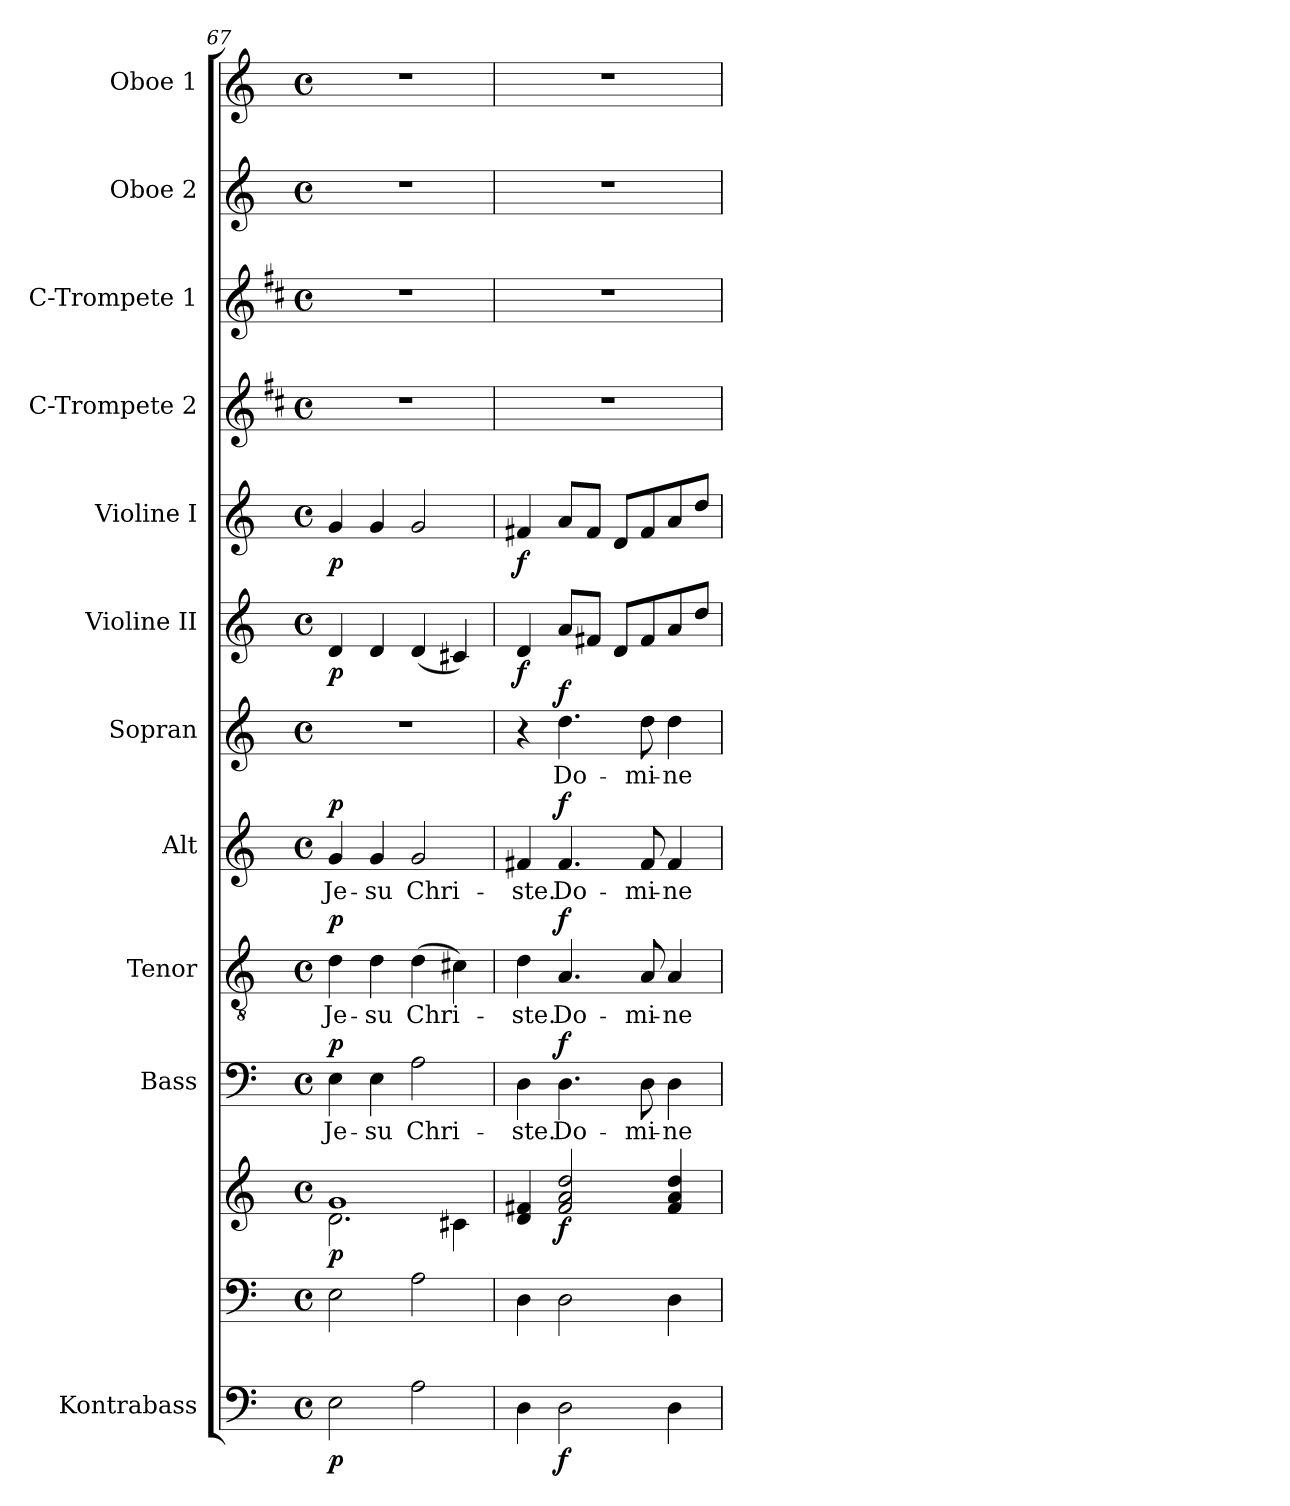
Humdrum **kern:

**kern	**dynam	**kern	**kern	**dynam	**kern	**text	**dynam	**kern	**text	**dynam	**kern	**text	**dynam	**kern	**text	**dynam	**kern	**dynam	**kern	**dynam	**kern	**kern	**kern	**kern
*part12	*part12	*part11	*part11	*part11	*part10	*part10	*part10	*part9	*part9	*part9	*part8	*part8	*part8	*part7	*part7	*part7	*part6	*part6	*part5	*part5	*part4	*part3	*part2	*part1
*staff13	*staff13	*staff12	*staff11	*staff11/12	*staff10	*staff10	*staff10	*staff9	*staff9	*staff9	*staff8	*staff8	*staff8	*staff7	*staff7	*staff7	*staff6	*staff6	*staff5	*staff5	*staff4	*staff3	*staff2	*staff1
*I"Kontrabass	*	*	*	*	*I"Bass	*	*	*I"Tenor	*	*	*I"Alt	*	*	*I"Sopran	*	*	*I"Violine II	*	*I"Violine I	*	*I"C-Trompete 2	*I"C-Trompete 1	*I"Oboe 2	*I"Oboe 1
*I'Kb.	*	*	*	*	*I'B.	*	*	*I'T.	*	*	*I'A.	*	*	*I'S.	*	*	*I'Vl. II	*	*I'Vl. I	*	*I'C Trp. 2	*I'C Trp. 1	*I'Ob. 2	*I'Ob. 1
*clefF4	*	*clefF4	*clefG2	*	*clefF4	*	*	*clefGv2	*	*	*clefG2	*	*	*clefG2	*	*	*clefG2	*	*clefG2	*	*clefG2	*clefG2	*clefG2	*clefG2
*ITrd7c12	*	*	*	*	*	*	*	*	*	*	*	*	*	*	*	*	*	*	*	*	*ITrd1c2	*ITrd1c2	*	*
*k[]	*	*k[]	*k[]	*	*k[]	*	*	*k[]	*	*	*k[]	*	*	*k[]	*	*	*k[]	*	*k[]	*	*k[]	*k[]	*k[]	*k[]
*C:	*	*C:	*C:	*	*C:	*	*	*C:	*	*	*C:	*	*	*C:	*	*	*C:	*	*C:	*	*C:	*C:	*C:	*C:
*M4/4	*	*M4/4	*M4/4	*	*M4/4	*	*	*M4/4	*	*	*M4/4	*	*	*M4/4	*	*	*M4/4	*	*M4/4	*	*M4/4	*M4/4	*M4/4	*M4/4
*met(c)	*	*met(c)	*met(c)	*	*met(c)	*	*	*met(c)	*	*	*met(c)	*	*	*met(c)	*	*	*met(c)	*	*met(c)	*	*met(c)	*met(c)	*met(c)	*met(c)
=67	=67	=67	=67	=67	=67	=67	=67	=67	=67	=67	=67	=67	=67	=67	=67	=67	=67	=67	=67	=67	=67	=67	=67	=67
*	*	*	*^	*	*	*	*	*	*	*	*	*	*	*	*	*	*	*	*	*	*	*	*	*
!	!LO:DY:b	!	!	!	!LO:DY:b	!	!LO:LY:b	!LO:DY:a	!	!LO:LY:b	!LO:DY:a	!	!LO:LY:b	!LO:DY:a	!	!	!	!	!LO:DY:b	!	!LO:DY:b	!	!	!	!
2EE\	p	2E\	1g	2.d\	p	4E\	Je-	p	4d\	Je-	p	4g/	Je-	p	1r	.	.	4d/	p	4g/	p	1r	1r	1r	1r
!	!	!	!	!	!	!	!LO:LY:b	!	!	!LO:LY:b	!	!	!LO:LY:b	!	!	!	!	!	!	!	!	!	!	!	!
.	.	.	.	.	.	4E\	-su	.	4d\	-su	.	4g/	-su	.	.	.	.	4d/	.	4g/	.	.	.	.	.
!	!	!	!	!	!	!	!LO:LY:b	!	!	!LO:LY:b	!	!	!LO:LY:b	!	!	!	!	!	!	!	!	!	!	!	!
2AA\	.	2A\	.	.	.	2A\	Chri-	.	(>4d\	Chri-	.	2g/	Chri-	.	.	.	.	(<4d/	.	2g/	.	.	.	.	.
.	.	.	.	4c#X\	.	.	.	.	4c#X\)	.	.	.	.	.	.	.	.	4c#X/)	.	.	.	.	.	.	.
!!LO:PB:g=z
=68	=68	=68	=68	=68	=68	=68	=68	=68	=68	=68	=68	=68	=68	=68	=68	=68	=68	=68	=68	=68	=68	=68	=68	=68	=68
!	!	!	!	!	!	!	!LO:LY:b	!	!	!LO:LY:b	!	!	!LO:LY:b	!	!	!	!	!	!LO:DY:b	!	!LO:DY:b	!	!	!	!
*	*	*	*v	*v	*	*	*	*	*	*	*	*	*	*	*	*	*	*	*	*	*	*	*	*	*
4DD\	.	4D\	4d/ 4f#X/	.	4D\	-ste.	.	4d\	-ste.	.	4f#X/	-ste.	.	4r	.	.	4d/	f	4f#X/	f	1r	1r	1r	1r
!	!LO:DY:b	!	!	!LO:DY:b	!	!LO:LY:b	!LO:DY:a	!	!LO:LY:b	!LO:DY:a	!	!LO:LY:b	!LO:DY:a	!	!LO:LY:b	!LO:DY:a	!	!	!	!	!	!	!	!
2DD\	f	2D\	2f#/ 2a/ 2dd/	f	4.D\	Do-	f	4.A/	Do-	f	4.f#/	Do-	f	4.dd\	Do-	f	8a/L	.	8a/L	.	.	.	.	.
.	.	.	.	.	.	.	.	.	.	.	.	.	.	.	.	.	8f#X/J	.	8f#/J	.	.	.	.	.
.	.	.	.	.	.	.	.	.	.	.	.	.	.	.	.	.	8d/L	.	8d/L	.	.	.	.	.
!	!	!	!	!	!	!LO:LY:b	!	!	!LO:LY:b	!	!	!LO:LY:b	!	!	!LO:LY:b	!	!	!	!	!	!	!	!	!
.	.	.	.	.	8D\	-mi-	.	8A/	-mi-	.	8f#/	-mi-	.	8dd\	-mi-	.	8f#/	.	8f#/	.	.	.	.	.
!	!	!	!	!	!	!LO:LY:b	!	!	!LO:LY:b	!	!	!LO:LY:b	!	!	!LO:LY:b	!	!	!	!	!	!	!	!	!
4DD\	.	4D\	4f#/ 4a/ 4dd/	.	4D\	-ne	.	4A/	-ne	.	4f#/	-ne	.	4dd\	-ne	.	8a/	.	8a/	.	.	.	.	.
.	.	.	.	.	.	.	.	.	.	.	.	.	.	.	.	.	8dd/J	.	8dd/J	.	.	.	.	.
=	=	=	=	=	=	=	=	=	=	=	=	=	=	=	=	=	=	=	=	=	=	=	=	=
*-	*-	*-	*-	*-	*-	*-	*-	*-	*-	*-	*-	*-	*-	*-	*-	*-	*-	*-	*-	*-	*-	*-	*-	*-
